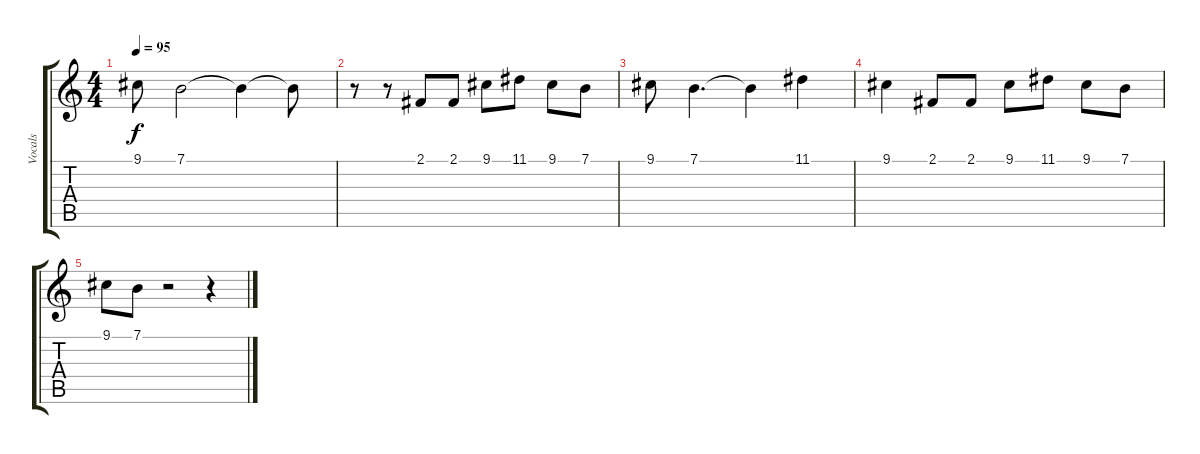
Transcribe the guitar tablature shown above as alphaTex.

\track ("Vocals" "Vocals") {instrument tremolostrings}
\staff {score tabs}
\tuning (E4 B3 G3 D3 A2 E2) {hide}
\ts (4 4)
\tempo 95
\clef g2
\ks c
9.1.8{dy f} 7.1.2 7.1{t}.4 7.1{t}.8 |
r.8 r.8 2.1.8 2.1.8 9.1.8 11.1.8 9.1.8 7.1.8 |
9.1.8 7.1.4{d} 7.1{t}.4 11.1.4 |
9.1.4 2.1.8 2.1.8 9.1.8 11.1.8 9.1.8 7.1.8 |
9.1.8 7.1.8 r.2 r.4
